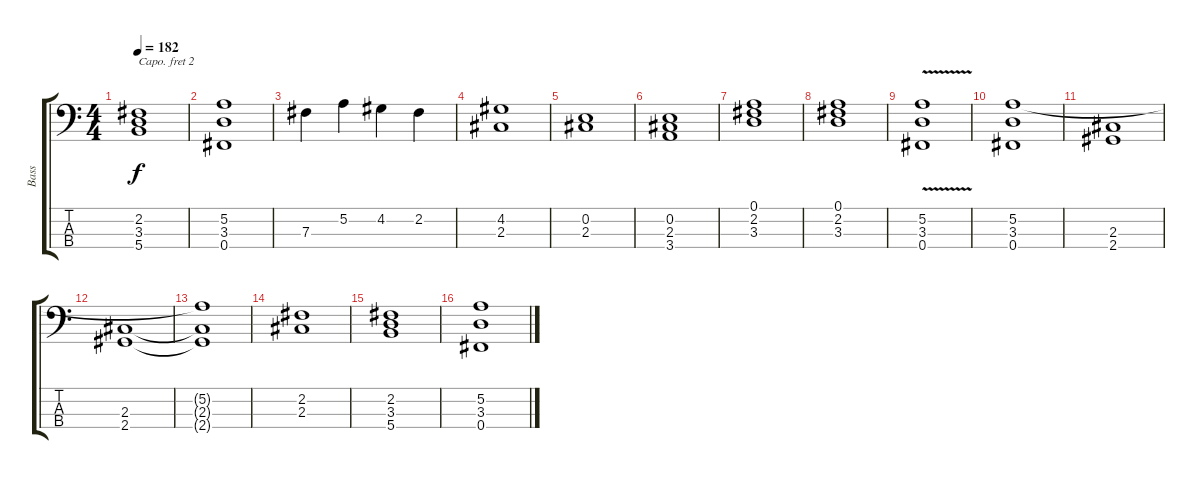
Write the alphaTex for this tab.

\track ("Bass" "Bass") {instrument fretlessbass}
\staff {score tabs}
\capo 2
\tuning (G2 D2 A1 E1) {hide}
\ts (4 4)
\tempo 182
\clef f4
\ks c
(2.2 3.3 5.4).1{dy f} |
(5.2 3.3 0.4).1 |
7.3.4 5.2.4 4.2.4 2.2.4 |
(4.2 2.3).1 |
(0.2 2.3).1 |
(0.2 2.3 3.4).1 |
(0.1 2.2 3.3).1 |
(0.1 2.2 3.3).1 |
(5.2{v} 3.3 0.4).1 |
(5.2 3.3 0.4).1 |
(2.3 2.4).1 |
(2.3 2.4).1 |
(5.2{t} 2.3{t} 2.4{t}).1 |
(2.2 2.3).1 |
(2.2 3.3 5.4).1 |
(5.2 3.3 0.4).1
